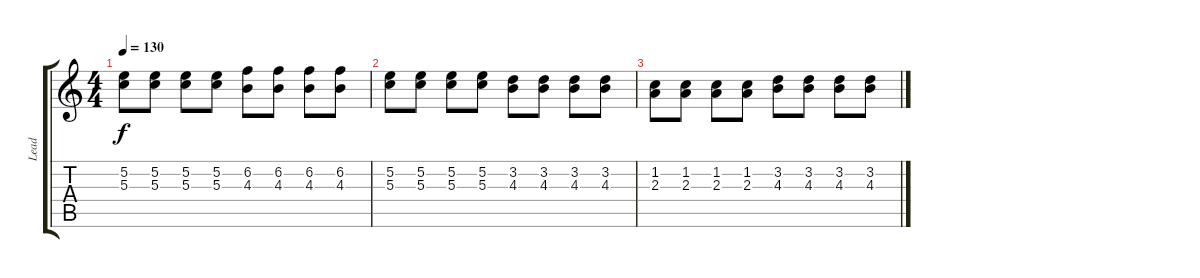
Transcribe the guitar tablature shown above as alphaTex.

\track ("Lead" "Lead") {instrument distortionguitar}
\staff {score tabs}
\tuning (E4 B3 G3 D3 A2 E2) {hide}
\ts (4 4)
\tempo 130
\clef g2
\ks c
(5.2 5.3).8{dy f} (5.2 5.3).8 (5.2 5.3).8 (5.2 5.3).8 (6.2 4.3).8 (6.2 4.3).8 (6.2 4.3).8 (6.2 4.3).8 |
(5.2 5.3).8 (5.2 5.3).8 (5.2 5.3).8 (5.2 5.3).8 (3.2 4.3).8 (3.2 4.3).8 (3.2 4.3).8 (3.2 4.3).8 |
(1.2 2.3).8 (1.2 2.3).8 (1.2 2.3).8 (1.2 2.3).8 (3.2 4.3).8 (3.2 4.3).8 (3.2 4.3).8 (3.2 4.3).8
